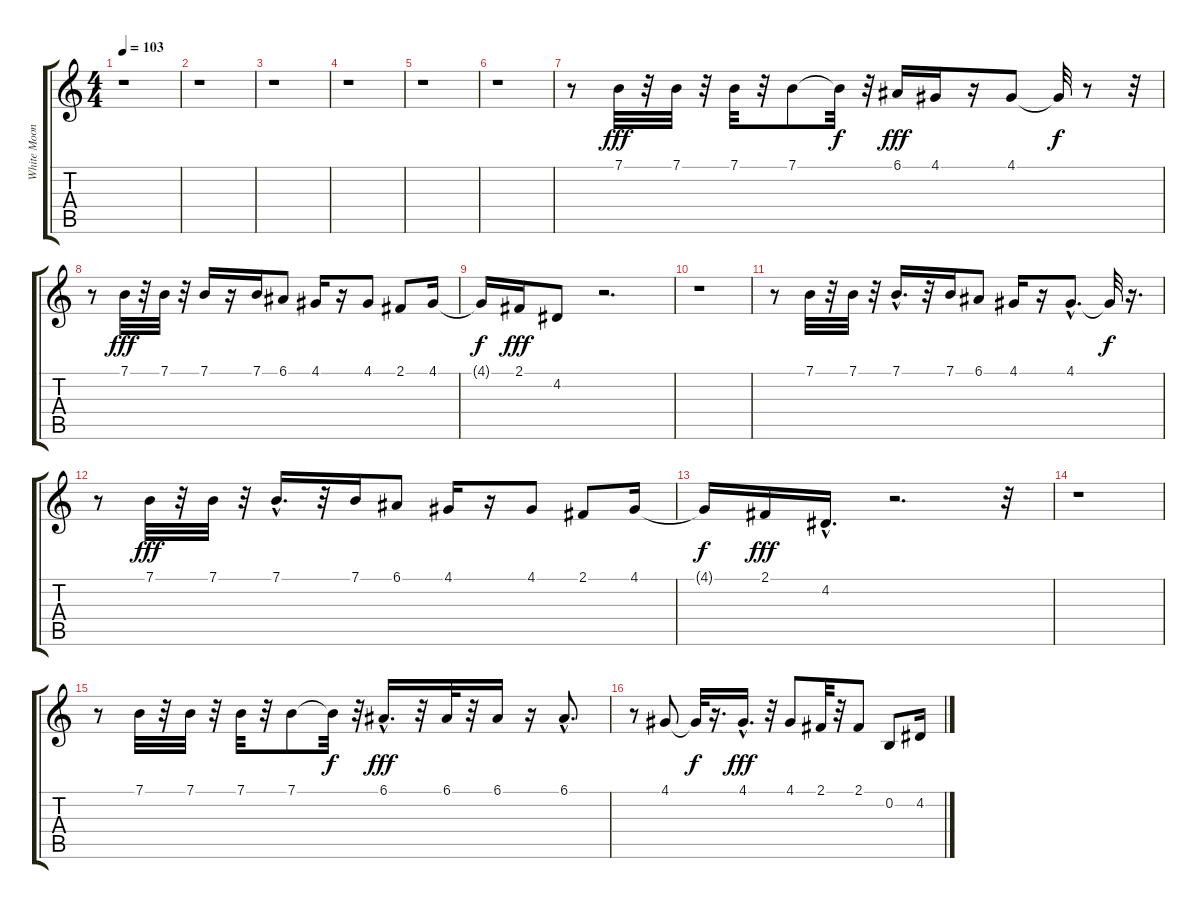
\track ("White Moon - Kuzmin Vladimir" "White Moon") {instrument electricpiano1}
\staff {score tabs}
\tuning (E4 B3 G3 D3 A2 E2) {hide}
\ts (4 4)
\tempo 103
\clef g2
\ks c
r.1{dy f} |
r.1 |
r.1 |
r.1 |
r.1 |
r.1 |
r.8 7.1.32{dy fff} r.32 7.1.32 r.32 7.1.32 r.32 7.1.8 7.1{t}.32{dy f} r.32 6.1.16{dy fff} 4.1.16 r.16 4.1.8 4.1{t}.32{dy f} r.8 r.32 |
r.8 7.1.32{dy fff} r.32 7.1.32 r.32 7.1.16 r.16 7.1.16 6.1.8 4.1.16 r.16 4.1.8 2.1.8 4.1.16 |
4.1{t}.16{dy f} 2.1.16{dy fff} 4.2.8 r.2{d} |
r.1 |
r.8 7.1.32 r.32 7.1.32 r.32 7.1{hac}.16{d} r.32 7.1.16 6.1.8 4.1.16 r.16 4.1{hac}.8{d} 4.1{t}.32{dy f} r.16{d} |
r.8 7.1.32{dy fff} r.32 7.1.32 r.32 7.1{hac}.16{d} r.32 7.1.16 6.1.8 4.1.16 r.16 4.1.8 2.1.8 4.1.16 |
4.1{t}.16{dy f} 2.1.16{dy fff} 4.2{hac}.16{d} r.2{d} r.32 |
r.1 |
r.8 7.1.32 r.32 7.1.32 r.32 7.1.32 r.32 7.1.8 7.1{t}.32{dy f} r.32 6.1{hac}.16{d dy fff} r.32 6.1.32 r.32 6.1.16 r.16 6.1{hac}.8{d} |
r.8 4.1.8 4.1{t}.32{dy f} r.16{d} 4.1{hac}.16{d dy fff} r.32 4.1.8 2.1.32 r.32 2.1.8 0.2.8 4.2.16
